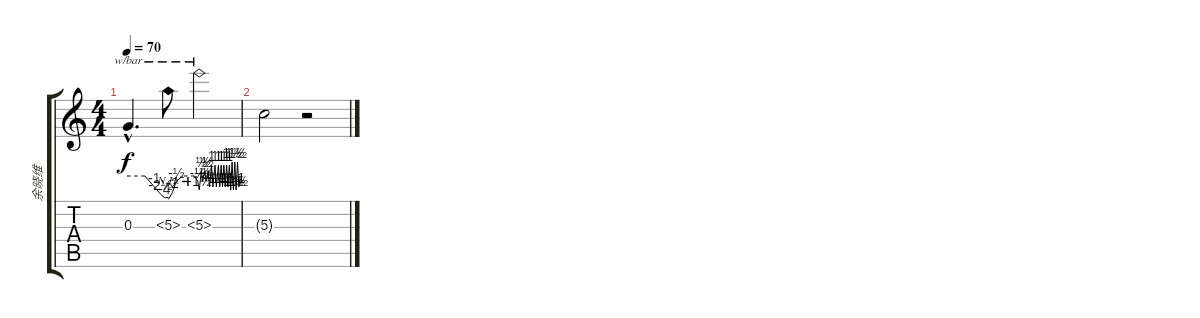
\track ("余晓维" "余晓维") {instrument distortionguitar}
\staff {score tabs}
\tuning (E4 B3 G3 D3 A2 E2) {hide}
\ts (4 4)
\tempo 70
\clef g2
\ks c
0.3{hac}.4{d tbe (custom default 0 0 25 0 39 -4 48 -10 54 -16 60 -16) dy f} 5.3{nh}.8{tbe (custom default 0 -20 8 -8 15 -2 28 0 51 0 57 -2 60 -6)} 5.3{nh}.2{tbe (custom default 0 -6 3 2 5 -2 8 2 10 -2 13 2 15 -4 18 4 20 -4 23 4 25 -4 28 4 30 -4 32 4 34 -4 36 4 38 -4 40 4 42 -4 44 4 46 -6 48 6 50 -6 52 6 54 -6 56 6 58 -4 60 0)} |
5.3{t}.2 r.2
